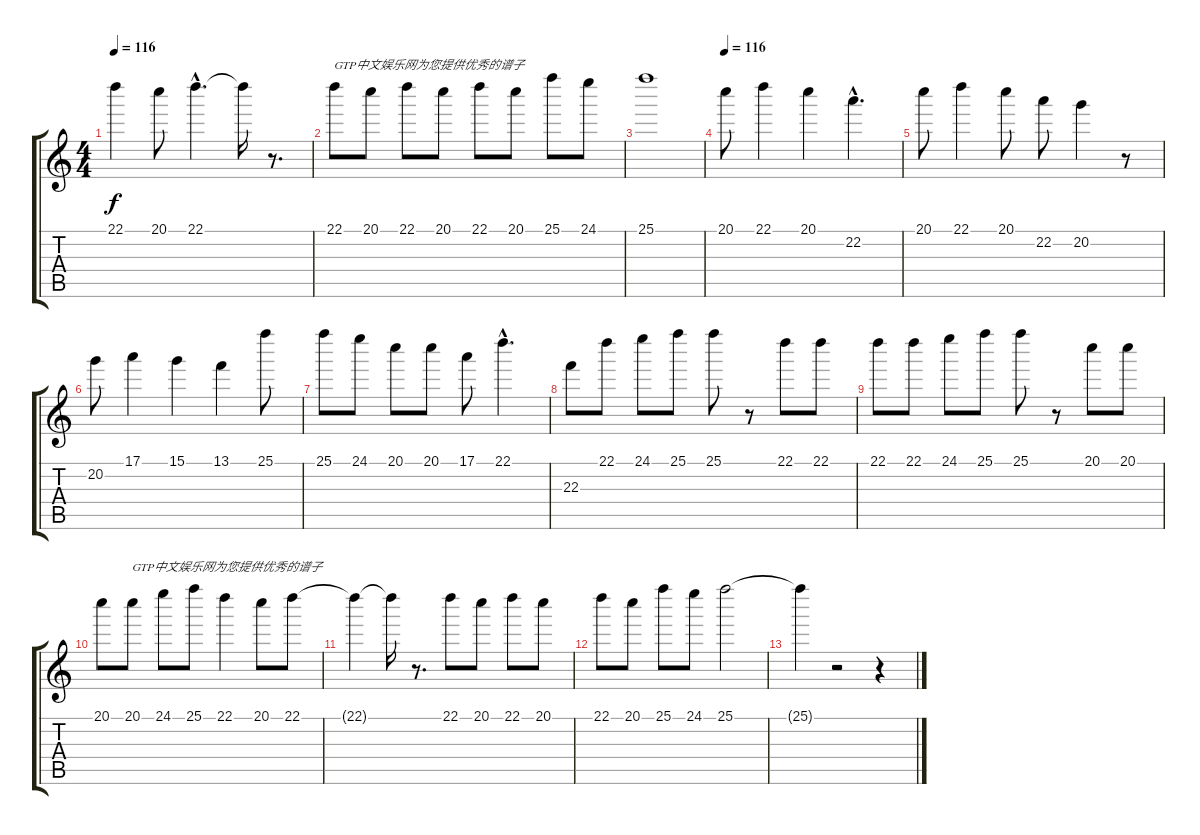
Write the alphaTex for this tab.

\track "" {instrument overdrivenguitar}
\staff {score tabs}
\tuning (E4 B3 G3 D3 A2 E2) {hide}
\ts (4 4)
\tempo 116
\clef g2
\ks c
22.1.4{dy f} 20.1.8 22.1{hac}.4{d} 22.1{t}.16 r.8{d} |
22.1.8{txt "GTP中文娱乐网为您提供优秀的谱子"} 20.1.8 22.1.8 20.1.8 22.1.8 20.1.8 25.1.8 24.1.8 |
25.1.1 |
\tempo 116
20.1.8 22.1.4 20.1.4 22.2{hac}.4{d} |
20.1.8 22.1.4 20.1.8 22.2.8 20.2.4 r.8 |
20.2.8 17.1.4 15.1.4 13.1.4 25.1.8 |
25.1.8 24.1.8 20.1.8 20.1.8 17.1.8 22.1{hac}.4{d} |
22.3.8 22.1.8 24.1.8 25.1.8 25.1.8 r.8 22.1.8 22.1.8 |
22.1.8 22.1.8 24.1.8 25.1.8 25.1.8 r.8 20.1.8 20.1.8 |
20.1.8 20.1.8{txt "GTP中文娱乐网为您提供优秀的谱子"} 24.1.8 25.1.8 22.1.4 20.1.8 22.1.8 |
22.1{t}.4 22.1{t}.16 r.8{d} 22.1.8 20.1.8 22.1.8 20.1.8 |
22.1.8 20.1.8 25.1.8 24.1.8 25.1.2 |
25.1{t}.4 r.2 r.4
